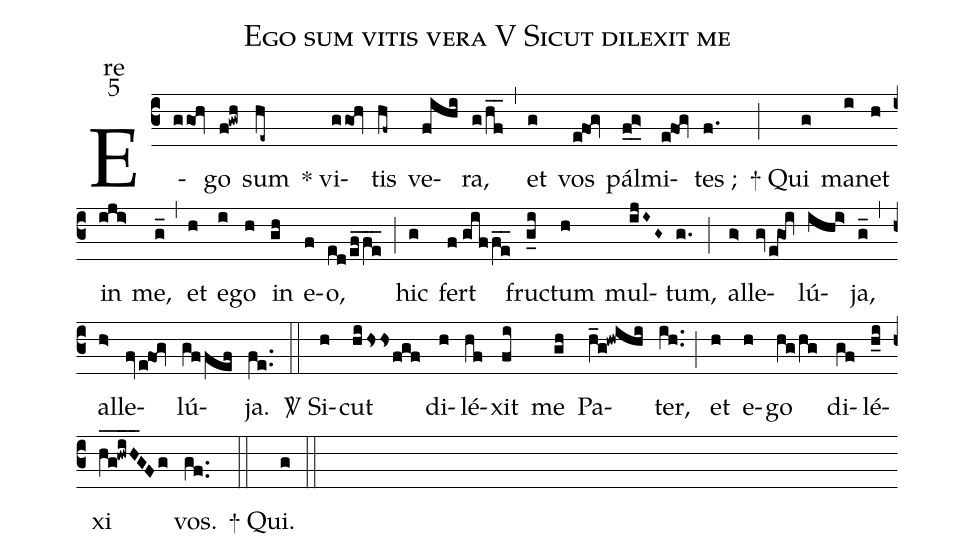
name:Ego sum vitis vera V Sicut dilexit me;
office-part:re;
mode:5;
%%
(c3)E(ggo@hv)go(f!gwh) sum(he~) <sp>*</sp> vi(ggo@hv)tis(hf~) ve(fihi)ra,(g/hf__) (,) et(g) vos(e@fo@gv) pál(f_g>_0)mi(e@fo@gv)tes ;(f.) (;)

<sp>+</sp> Qui(g) ma(i)net(h) in(iji>) me,(g_) (,) et(h) e(i)go(h) in(gh) e(f)o,(ed/ef_fe__) (;) hic(g) fert(f//gif/fe__) fru(g_i)ctum(h) mul(ijI~G~)tum,(g.) (;) al(g>)le(gv/e@goi)lú(ihi>)ja,(g_) (,) al(h>)le(fv/e@fo@gv)lú(gf/fef)ja.(fe..) (::)

<sp>V/</sp> Si(h)cut(hihshsfgf) di(h)lé(hf)xit(fi) me(gh) Pa(h_g!hwihi)ter,(ih..) (;) et(h) e(h)go(hg/hg) di(gf)lé(h_i)xi(hg__@hwiH__GFg) vos.(gf..) (::)

<sp>+</sp> Qui.(g) (::)
